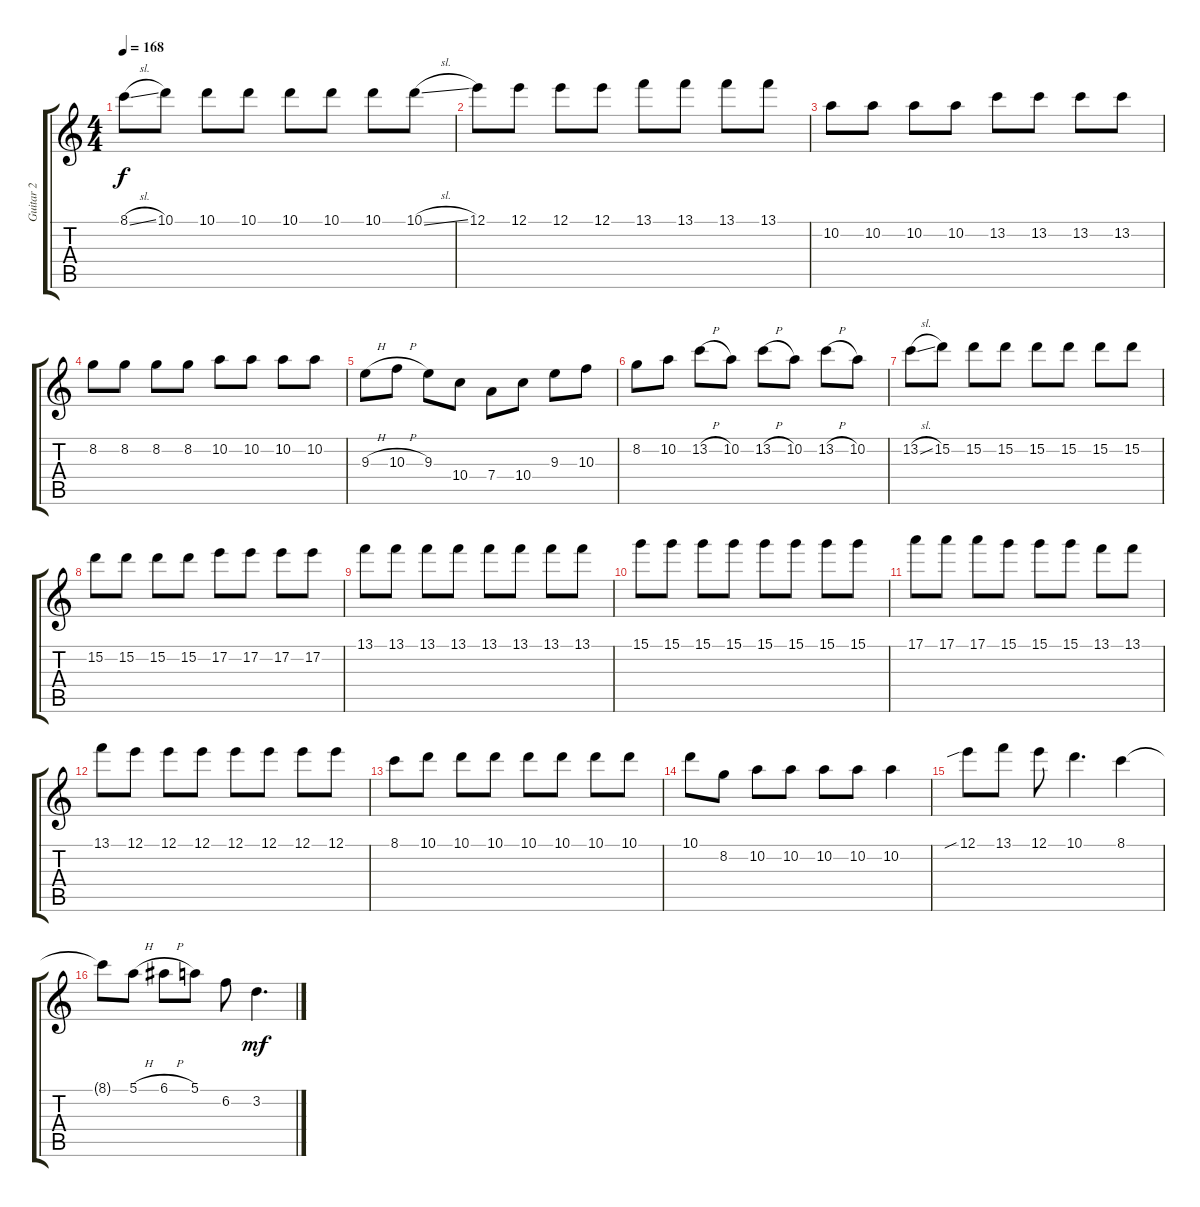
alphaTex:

\track ("Guitar 2" "Guitar 2") {instrument distortionguitar}
\staff {score tabs}
\tuning (E4 B3 G3 D3 A2 D2) {hide}
\ts (4 4)
\tempo 168
\clef g2
\ks c
8.1{sl}.8{dy f} 10.1.8 10.1.8 10.1.8 10.1.8 10.1.8 10.1.8 10.1{sl}.8 |
12.1.8 12.1.8 12.1.8 12.1.8 13.1.8 13.1.8 13.1.8 13.1.8 |
10.2.8 10.2.8 10.2.8 10.2.8 13.2.8 13.2.8 13.2.8 13.2.8 |
8.2.8 8.2.8 8.2.8 8.2.8 10.2.8 10.2.8 10.2.8 10.2.8 |
9.3{h}.8 10.3{h}.8 9.3.8 10.4.8 7.4.8 10.4.8 9.3.8 10.3.8 |
8.2.8 10.2.8 13.2{h}.8 10.2.8 13.2{h}.8 10.2.8 13.2{h}.8 10.2.8 |
13.2{sl}.8 15.2.8 15.2.8 15.2.8 15.2.8 15.2.8 15.2.8 15.2.8 |
15.2.8 15.2.8 15.2.8 15.2.8 17.2.8 17.2.8 17.2.8 17.2.8 |
13.1.8 13.1.8 13.1.8 13.1.8 13.1.8 13.1.8 13.1.8 13.1.8 |
15.1.8 15.1.8 15.1.8 15.1.8 15.1.8 15.1.8 15.1.8 15.1.8 |
17.1.8 17.1.8 17.1.8 15.1.8 15.1.8 15.1.8 13.1.8 13.1.8 |
13.1.8 12.1.8 12.1.8 12.1.8 12.1.8 12.1.8 12.1.8 12.1.8 |
8.1.8 10.1.8 10.1.8 10.1.8 10.1.8 10.1.8 10.1.8 10.1.8 |
10.1.8 8.2.8 10.2.8 10.2.8 10.2.8 10.2.8 10.2.4 |
12.1{sib}.8 13.1.8 12.1.8 10.1.4{d} 8.1.4 |
8.1{t}.8 5.1{h}.8 6.1{h}.8 5.1.8 6.2.8 3.2.4{d dy mf}
